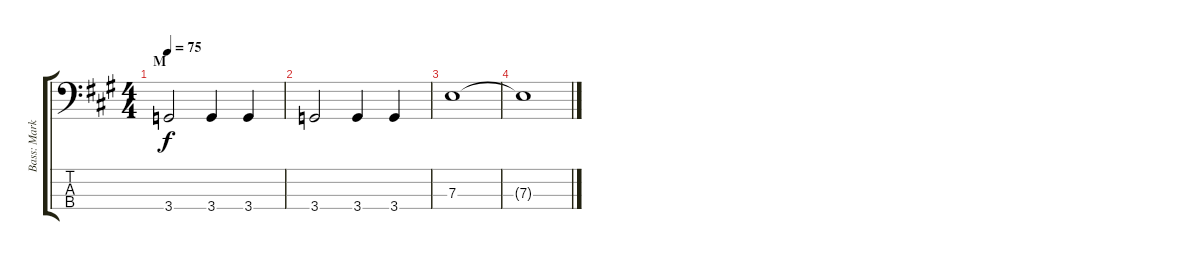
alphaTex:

\track ("Bass: Mark" "Bass: Mark") {instrument synthbass2}
\staff {score tabs}
\tuning (G2 D2 A1 E1) {hide}
\ts (4 4)
\section ("" "M")
\tempo 75
\clef f4
\ks a
3.4.2{dy f} 3.4.4 3.4.4 |
3.4.2 3.4.4 3.4.4 |
7.3.1 |
7.3{t}.1
